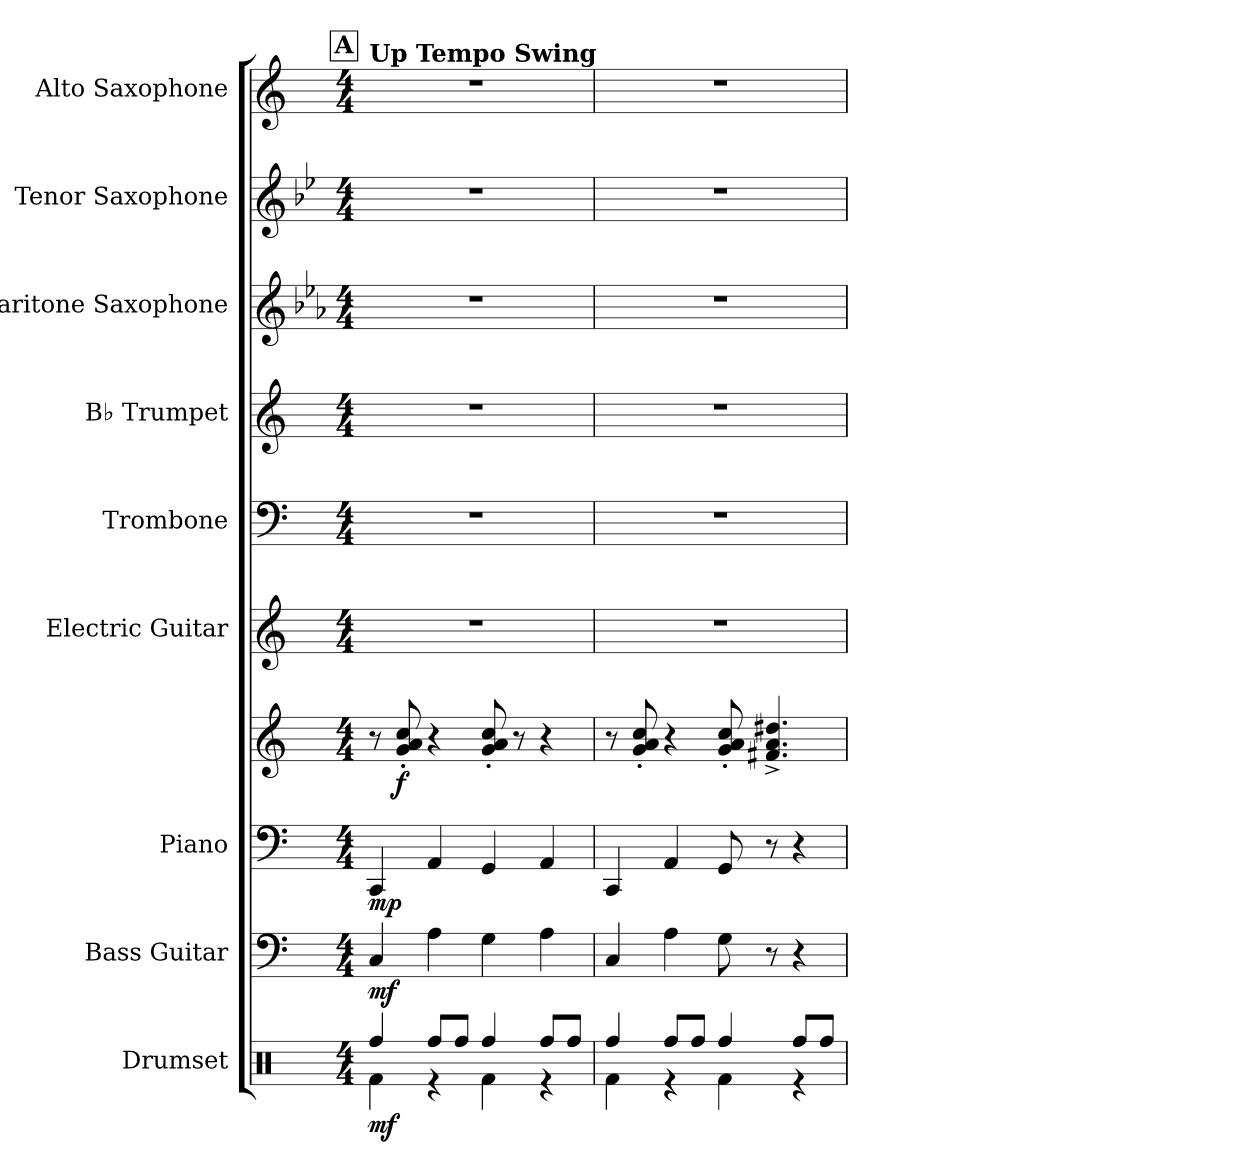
**kern	**dynam	**kern	**dynam	**kern	**kern	**dynam	**kern	**kern	**kern	**kern	**kern	**kern
*part9	*part9	*part8	*part8	*part7	*part7	*part7	*part6	*part5	*part4	*part3	*part2	*part1
*staff10	*staff10	*staff9	*staff9	*staff8	*staff7	*staff7/8	*staff6	*staff5	*staff4	*staff3	*staff2	*staff1
*I"Drumset	*	*I"Bass Guitar	*	*I"Piano	*	*	*I"Electric Guitar	*I"Trombone	*I"B♭ Trumpet	*I"Baritone Saxophone	*I"Tenor Saxophone	*I"Alto Saxophone
*I'D. Set	*	*I'B. Guit.	*	*I'Pno.	*	*	*I'El. Guit.	*I'Tbn.	*I'B♭ Tpt.	*I'Bar. Sax.	*I'T. Sax.	*I'A. Sax.
*clefX	*	*clefF4	*	*clefF4	*clefG2	*	*clefG2	*clefF4	*clefG2	*clefG2	*clefG2	*clefG2
*	*	*ITrd7c12	*	*	*	*	*	*	*ITrd1c2	*ITrd12c21	*ITrd8c14	*ITrd5c9
*k[]	*	*k[]	*	*k[]	*k[]	*	*k[]	*k[]	*k[b-e-]	*k[b-e-a-]	*k[b-e-]	*k[b-e-a-]
*M4/4	*	*M4/4	*	*M4/4	*M4/4	*	*M4/4	*M4/4	*M4/4	*M4/4	*M4/4	*M4/4
*MM200	*	*MM200	*	*MM200	*MM200	*	*MM200	*MM200	*MM200	*MM200	*MM200	*MM200
!!LO:REH:place=s1:a:B:fs=14:t=A
=1	=1	=1	=1	=1	=1	=1	=1	=1	=1	=1	=1	=1
*^	*	*	*	*	*	*	*	*	*	*	*	*
!	!	!	!	!	!	!	!	!	!	!	!	!	!LO:TX:a:B:t=Up Tempo Swing
!	!	!LO:DY:b	!	!LO:DY:b	!	!	!LO:DY:b=2	!	!	!	!	!	!
4Rff/	4Rf\	mf	4CC/	mf	4CC/	8r	mp	1r	1r	1r	1r	1r	1r
!	!	!	!	!	!	!	!LO:DY:b	!	!	!	!	!	!
.	.	.	.	.	.	8g/' 8a/' 8cc/'	f	.	.	.	.	.	.
8Rff/L	4r	.	4AA\	.	4AA/	4r	.	.	.	.	.	.	.
8Rff/J	.	.	.	.	.	.	.	.	.	.	.	.	.
4Rff/	4Rf\	.	4GG\	.	4GG/	8g/' 8a/' 8cc/'	.	.	.	.	.	.	.
.	.	.	.	.	.	8r	.	.	.	.	.	.	.
8Rff/L	4r	.	4AA\	.	4AA/	4r	.	.	.	.	.	.	.
8Rff/J	.	.	.	.	.	.	.	.	.	.	.	.	.
=2	=2	=2	=2	=2	=2	=2	=2	=2	=2	=2	=2	=2	=2
4Rff/	4Rf\	.	4CC/	.	4CC/	8r	.	1r	1r	1r	1r	1r	1r
.	.	.	.	.	.	8g/' 8a/' 8cc/'	.	.	.	.	.	.	.
8Rff/L	4r	.	4AA\	.	4AA/	4r	.	.	.	.	.	.	.
8Rff/J	.	.	.	.	.	.	.	.	.	.	.	.	.
4Rff/	4Rf\	.	8GG\	.	8GG/	8g/' 8a/' 8cc/'	.	.	.	.	.	.	.
.	.	.	8r	.	8r	4.f#X/^ 4.a/^ 4.dd#X/^	.	.	.	.	.	.	.
8Rff/L	4r	.	4r	.	4r	.	.	.	.	.	.	.	.
8Rff/J	.	.	.	.	.	.	.	.	.	.	.	.	.
*v	*v	*	*	*	*	*	*	*	*	*	*	*	*
=	=	=	=	=	=	=	=	=	=	=	=	=
*-	*-	*-	*-	*-	*-	*-	*-	*-	*-	*-	*-	*-
